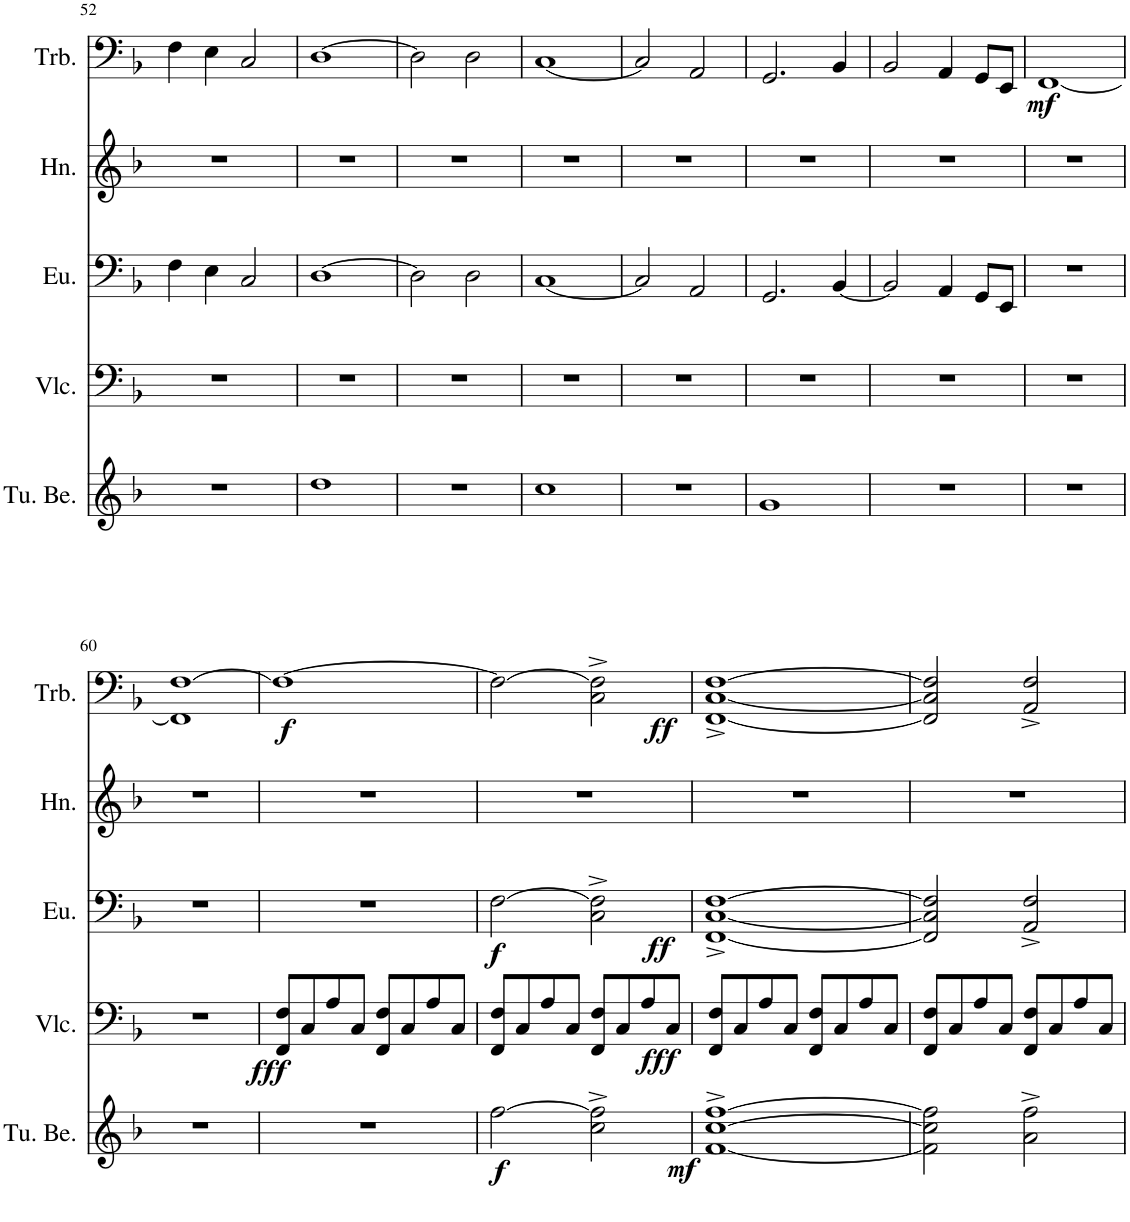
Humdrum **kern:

**kern	**dynam	**kern	**dynam	**kern	**dynam	**kern	**kern	**dynam
*part5	*part5	*part4	*part4	*part3	*part3	*part2	*part1	*part1
*staff5	*staff5	*staff4	*staff4	*staff3	*staff3	*staff2	*staff1	*staff1
*I"Tubular Bells	*	*I"Violoncello	*	*I"Euphonium	*	*I"Horn	*I"Trombone	*
*I'Tu. Be.	*	*I'Vlc.	*	*I'Eu.	*	*I'Hn.	*I'Trb.	*
!!LO:PB:g=z
*clefG2	*	*clefF4	*	*clefF4	*	*clefG2	*clefF4	*
*	*	*	*	*	*	*Trd4c7	*	*
*k[b-]	*	*k[b-]	*	*k[b-]	*	*k[b-]	*k[b-]	*
*M4/4	*	*M4/4	*	*M4/4	*	*M4/4	*M4/4	*
=52	=52	=52	=52	=52	=52	=52	=52	=52
1r	.	1r	.	4F\	.	1r	4F\	.
.	.	.	.	4E\	.	.	4E\	.
.	.	.	.	2C/	.	.	2C/	.
=53	=53	=53	=53	=53	=53	=53	=53	=53
1dd	.	1r	.	[1D	.	1r	[1D	.
=54	=54	=54	=54	=54	=54	=54	=54	=54
1r	.	1r	.	2D\]	.	1r	2D\]	.
.	.	.	.	2D\	.	.	2D\	.
=55	=55	=55	=55	=55	=55	=55	=55	=55
1cc	.	1r	.	[1C	.	1r	[1C	.
=56	=56	=56	=56	=56	=56	=56	=56	=56
1r	.	1r	.	2C/]	.	1r	2C/]	.
.	.	.	.	2AA/	.	.	2AA/	.
=57	=57	=57	=57	=57	=57	=57	=57	=57
1g	.	1r	.	2.GG/	.	1r	2.GG/	.
.	.	.	.	[4BB-/	.	.	4BB-/	.
=58	=58	=58	=58	=58	=58	=58	=58	=58
1r	.	1r	.	2BB-/]	.	1r	2BB-/	.
.	.	.	.	4AA/	.	.	4AA/	.
.	.	.	.	8GG/L	.	.	8GG/L	.
.	.	.	.	8EE/J	.	.	8EE/J	.
=59	=59	=59	=59	=59	=59	=59	=59	=59
!	!	!	!	!	!	!	!	!LO:DY:b
1r	.	1r	.	1r	.	1r	[1FF	mf
!!LO:LB:g=z
=60	=60	=60	=60	=60	=60	=60	=60	=60
1r	.	1r	.	1r	.	1r	1FF] [1F	.
=61	=61	=61	=61	=61	=61	=61	=61	=61
!	!	!	!LO:DY:b	!	!	!	!	!LO:DY:b
1r	.	8FF/ 8F/L	fff	1r	.	1r	1F_	f
.	.	8C/	.	.	.	.	.	.
.	.	8A/	.	.	.	.	.	.
.	.	8C/J	.	.	.	.	.	.
.	.	8FF/ 8F/L	.	.	.	.	.	.
.	.	8C/	.	.	.	.	.	.
.	.	8A/	.	.	.	.	.	.
.	.	8C/J	.	.	.	.	.	.
=62	=62	=62	=62	=62	=62	=62	=62	=62
!	!LO:DY:b	!	!	!	!LO:DY:b	!	!	!
[2ff\	f	8FF/ 8F/L	.	[2F\	f	1r	2F\_	.
.	.	8C/	.	.	.	.	.	.
.	.	8A/	.	.	.	.	.	.
.	.	8C/J	.	.	.	.	.	.
2cc\^ 2ff\]^	.	8FF/ 8F/L	.	2C\^ 2F\]^	.	.	2C\^ 2F\]^	.
.	.	8C/	.	.	.	.	.	.
.	.	8A/	.	.	.	.	.	.
.	.	8C/J	.	.	.	.	.	.
=63	=63	=63	=63	=63	=63	=63	=63	=63
!	!LO:DY:b	!	!LO:DY:b	!	!LO:DY:b	!	!	!LO:DY:b
[1f^ [1cc^ [1ff^	mf	8FF/ 8F/L	fff	[1FF^ [1C^ [1F^	ff	1r	[1FF^ [1C^ [1F^	ff
.	.	8C/	.	.	.	.	.	.
.	.	8A/	.	.	.	.	.	.
.	.	8C/J	.	.	.	.	.	.
.	.	8FF/ 8F/L	.	.	.	.	.	.
.	.	8C/	.	.	.	.	.	.
.	.	8A/	.	.	.	.	.	.
.	.	8C/J	.	.	.	.	.	.
=64	=64	=64	=64	=64	=64	=64	=64	=64
2f\] 2cc\] 2ff\]	.	8FF/ 8F/L	.	2FF/] 2C/] 2F/]	.	1r	2FF/] 2C/] 2F/]	.
.	.	8C/	.	.	.	.	.	.
.	.	8A/	.	.	.	.	.	.
.	.	8C/J	.	.	.	.	.	.
2a\^ 2ff\^	.	8FF/ 8F/L	.	2AA/^ 2F/^	.	.	2AA/^ 2F/^	.
.	.	8C/	.	.	.	.	.	.
.	.	8A/	.	.	.	.	.	.
.	.	8C/J	.	.	.	.	.	.
=	=	=	=	=	=	=	=	=
*-	*-	*-	*-	*-	*-	*-	*-	*-
